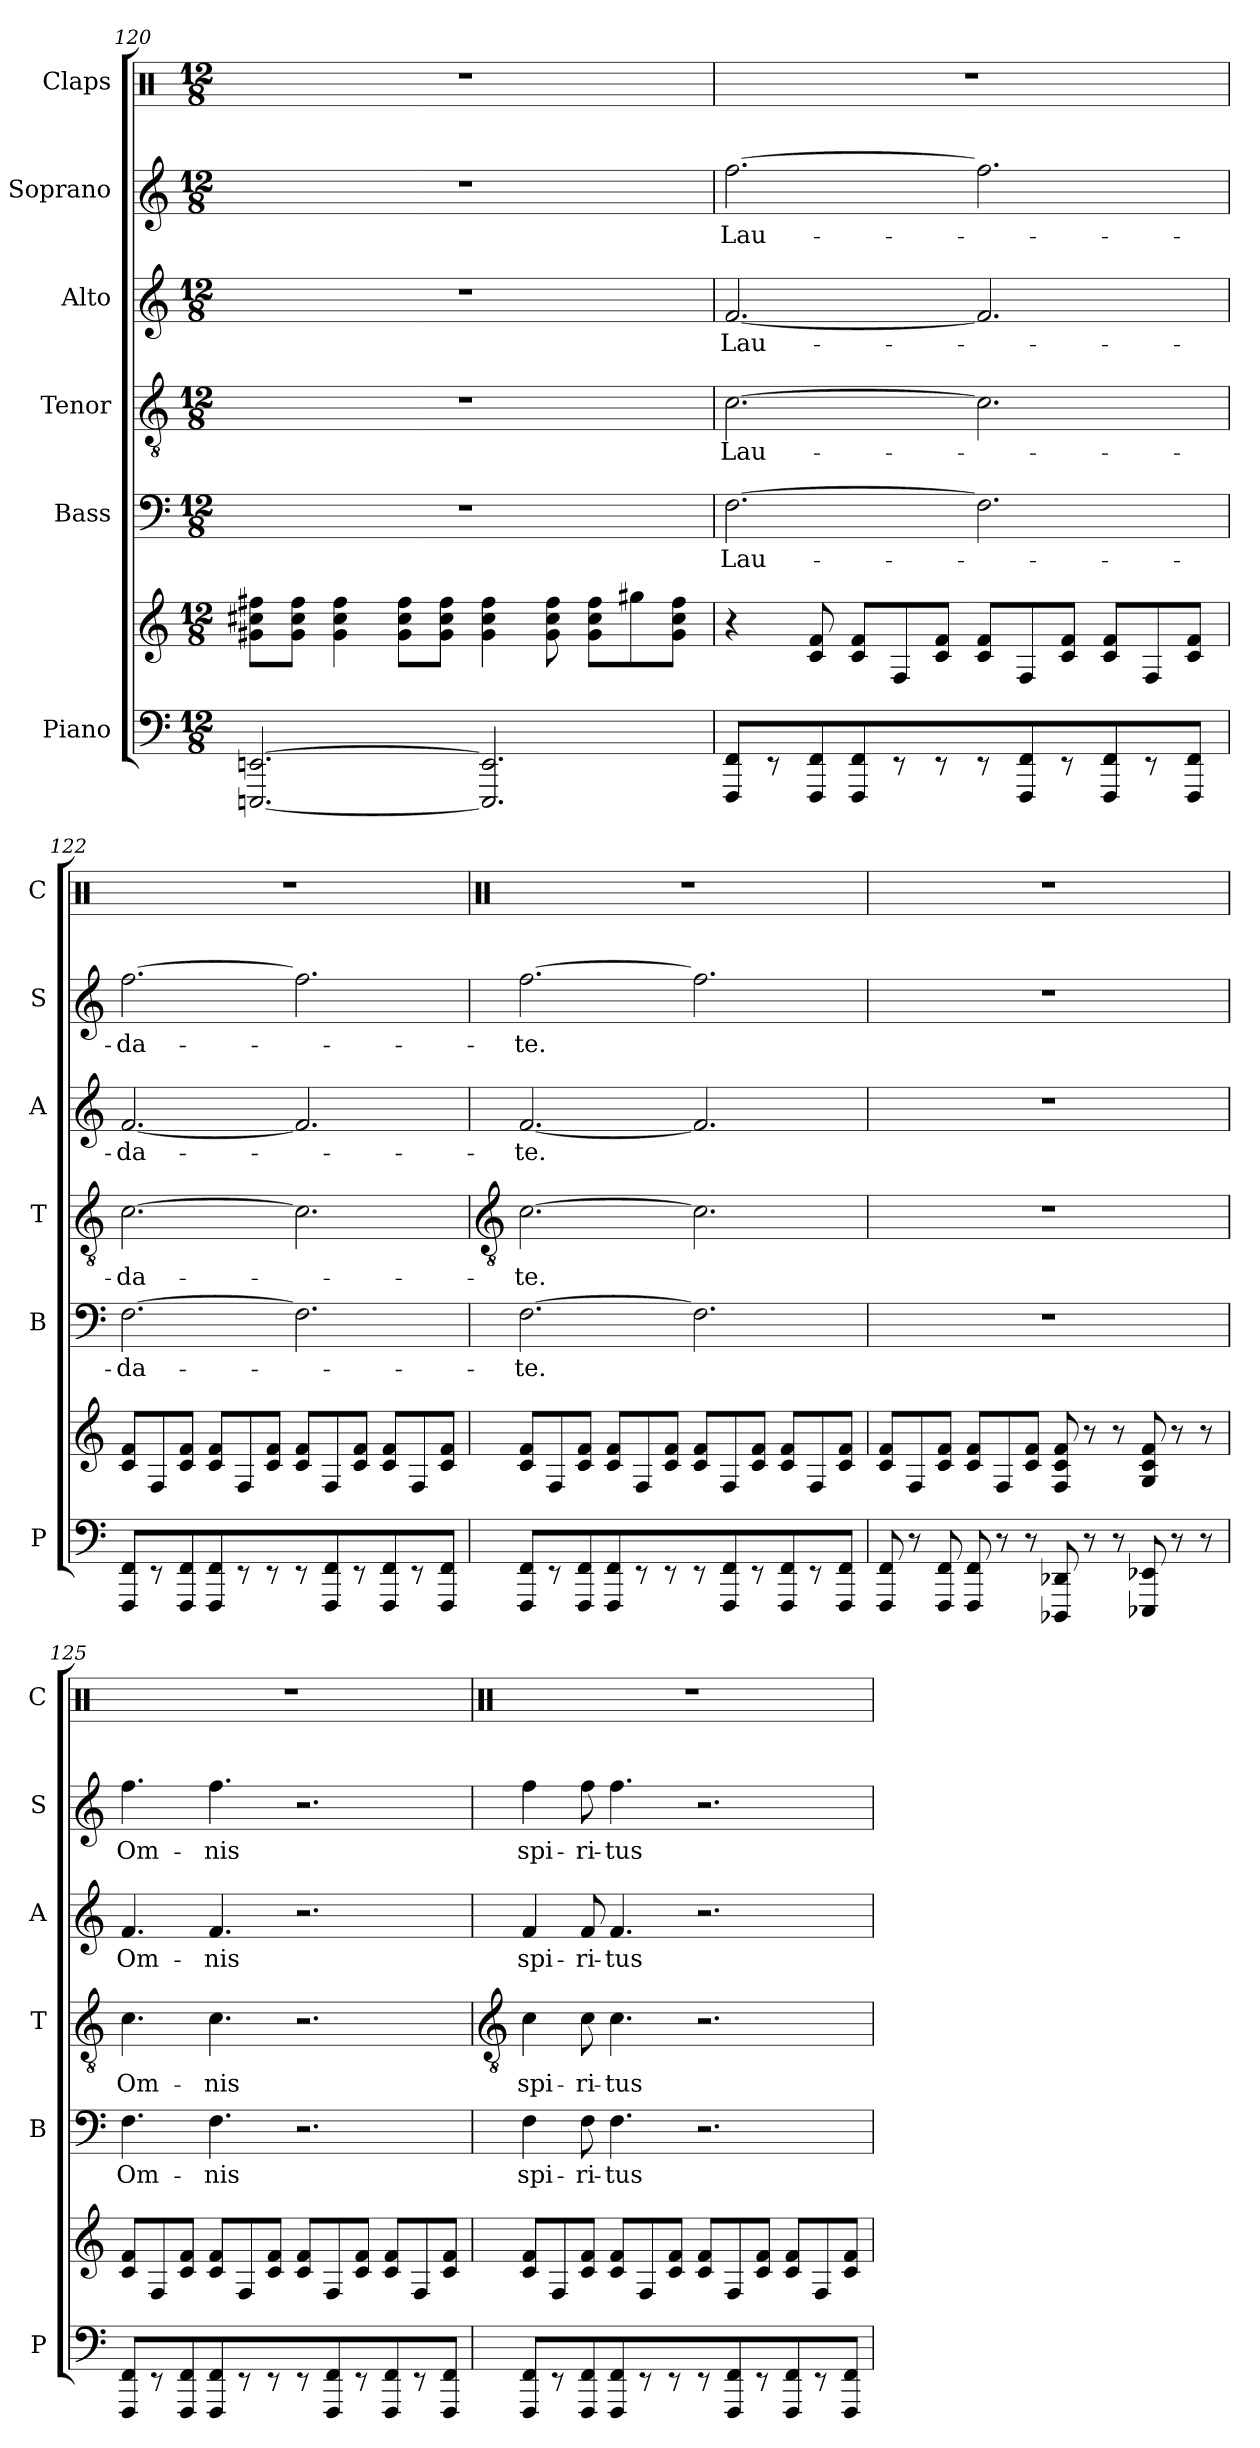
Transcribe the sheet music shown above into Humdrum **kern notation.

**kern	**kern	**kern	**text	**kern	**text	**kern	**text	**kern	**text	**kern
*part6	*part6	*part5	*part5	*part4	*part4	*part3	*part3	*part2	*part2	*part1
*staff7	*staff6	*staff5	*staff5	*staff4	*staff4	*staff3	*staff3	*staff2	*staff2	*staff1
*I"Piano	*	*I"Bass	*	*I"Tenor	*	*I"Alto	*	*I"Soprano	*	*I"Claps
*I'P	*	*I'B	*	*I'T	*	*I'A	*	*I'S	*	*I'C
!!LO:LB:g=z
*clefF4	*clefG2	*clefF4	*	*clefGv2	*	*clefG2	*	*clefG2	*	*clefX
*	*	*	*	*	*	*	*	*	*	*ITrd14c24
*k[]	*k[]	*k[]	*	*k[]	*	*k[]	*	*k[]	*	*k[]
*C:	*C:	*C:	*	*C:	*	*C:	*	*C:	*	*C:
*M12/8	*M12/8	*M12/8	*	*M12/8	*	*M12/8	*	*M12/8	*	*M12/8
=120	=120	=120	=120	=120	=120	=120	=120	=120	=120	=120
!	!	!LO:N:vis=1	!	!LO:N:vis=1	!	!LO:N:vis=1	!	!LO:N:vis=1	!	!LO:N:vis=1
[2.EEEn [2.EEn	8g#X 8cc#X 8ff#XL	1.r	.	1.r	.	1.r	.	1.r	.	1.r
.	8g# 8cc# 8ff#J	.	.	.	.	.	.	.	.	.
.	4g# 4cc# 4ff#	.	.	.	.	.	.	.	.	.
.	8g# 8cc# 8ff#L	.	.	.	.	.	.	.	.	.
.	8g# 8cc# 8ff#J	.	.	.	.	.	.	.	.	.
2.EEE] 2.EE]	4g# 4cc# 4ff#	.	.	.	.	.	.	.	.	.
.	8g# 8cc# 8ff#	.	.	.	.	.	.	.	.	.
.	8g# 8cc# 8ff#L	.	.	.	.	.	.	.	.	.
.	8gg#X	.	.	.	.	.	.	.	.	.
.	8g# 8cc# 8ff#J	.	.	.	.	.	.	.	.	.
=121	=121	=121	=121	=121	=121	=121	=121	=121	=121	=121
!	!	!	!LO:LY:b	!	!LO:LY:b	!	!LO:LY:b	!	!LO:LY:b	!LO:N:vis=1
8FFF 8FF	4r	[2.F	Lau-	[2.c	Lau-	[2.f	Lau-	[2.ff	Lau-	1.r
8r	.	.	.	.	.	.	.	.	.	.
8FFF 8FF	8c 8f	.	.	.	.	.	.	.	.	.
8FFF 8FF	8c 8fL	.	.	.	.	.	.	.	.	.
8r	8F	.	.	.	.	.	.	.	.	.
8r	8c 8fJ	.	.	.	.	.	.	.	.	.
8r	8c 8fL	2.F]	.	2.c]	.	2.f]	.	2.ff]	.	.
8FFF 8FF	8F	.	.	.	.	.	.	.	.	.
8r	8c 8fJ	.	.	.	.	.	.	.	.	.
8FFF 8FF	8c 8fL	.	.	.	.	.	.	.	.	.
8r	8F	.	.	.	.	.	.	.	.	.
8FFF 8FFJ	8c 8fJ	.	.	.	.	.	.	.	.	.
=122	=122	=122	=122	=122	=122	=122	=122	=122	=122	=122
!	!	!	!LO:LY:b	!	!LO:LY:b	!	!LO:LY:b	!	!LO:LY:b	!LO:N:vis=1
8FFF 8FF	8c 8fL	[2.F	-da-	[2.c	-da-	[2.f	-da-	[2.ff	-da-	1.r
8r	8F	.	.	.	.	.	.	.	.	.
8FFF 8FF	8c 8fJ	.	.	.	.	.	.	.	.	.
8FFF 8FF	8c 8fL	.	.	.	.	.	.	.	.	.
8r	8F	.	.	.	.	.	.	.	.	.
8r	8c 8fJ	.	.	.	.	.	.	.	.	.
8r	8c 8fL	2.F]	.	2.c]	.	2.f]	.	2.ff]	.	.
8FFF 8FF	8F	.	.	.	.	.	.	.	.	.
8r	8c 8fJ	.	.	.	.	.	.	.	.	.
8FFF 8FF	8c 8fL	.	.	.	.	.	.	.	.	.
8r	8F	.	.	.	.	.	.	.	.	.
8FFF 8FFJ	8c 8fJ	.	.	.	.	.	.	.	.	.
!!LO:LB:g=z
=123	=123	=123	=123	=123	=123	=123	=123	=123	=123	=123
*	*	*	*	*clefGv2	*	*	*	*	*	*clefX
!	!	!	!LO:LY:b	!	!LO:LY:b	!	!LO:LY:b	!	!LO:LY:b	!LO:N:vis=1
8FFF 8FF	8c 8fL	[2.F	-te.	[2.c	-te.	[2.f	-te.	[2.ff	-te.	1.r
8r	8F	.	.	.	.	.	.	.	.	.
8FFF 8FF	8c 8fJ	.	.	.	.	.	.	.	.	.
8FFF 8FF	8c 8fL	.	.	.	.	.	.	.	.	.
8r	8F	.	.	.	.	.	.	.	.	.
8r	8c 8fJ	.	.	.	.	.	.	.	.	.
8r	8c 8fL	2.F]	.	2.c]	.	2.f]	.	2.ff]	.	.
8FFF 8FF	8F	.	.	.	.	.	.	.	.	.
8r	8c 8fJ	.	.	.	.	.	.	.	.	.
8FFF 8FF	8c 8fL	.	.	.	.	.	.	.	.	.
8r	8F	.	.	.	.	.	.	.	.	.
8FFF 8FFJ	8c 8fJ	.	.	.	.	.	.	.	.	.
=124	=124	=124	=124	=124	=124	=124	=124	=124	=124	=124
!	!	!LO:N:vis=1	!	!LO:N:vis=1	!	!LO:N:vis=1	!	!LO:N:vis=1	!	!LO:N:vis=1
8FFF 8FF	8c 8fL	1.r	.	1.r	.	1.r	.	1.r	.	1.r
8r	8F	.	.	.	.	.	.	.	.	.
8FFF 8FF	8c 8fJ	.	.	.	.	.	.	.	.	.
8FFF 8FF	8c 8fL	.	.	.	.	.	.	.	.	.
8r	8F	.	.	.	.	.	.	.	.	.
8r	8c 8fJ	.	.	.	.	.	.	.	.	.
8DDD-X 8DD-X	8F 8c 8f	.	.	.	.	.	.	.	.	.
8r	8r	.	.	.	.	.	.	.	.	.
8r	8r	.	.	.	.	.	.	.	.	.
8EEE-X 8EE-X	8G 8c 8f	.	.	.	.	.	.	.	.	.
8r	8r	.	.	.	.	.	.	.	.	.
8r	8r	.	.	.	.	.	.	.	.	.
=125	=125	=125	=125	=125	=125	=125	=125	=125	=125	=125
!	!	!	!LO:LY:b	!	!LO:LY:b	!	!LO:LY:b	!	!LO:LY:b	!LO:N:vis=1
8FFF 8FF	8c 8fL	4.F	Om-	4.c	Om-	4.f	Om-	4.ff	Om-	1.r
8r	8F	.	.	.	.	.	.	.	.	.
8FFF 8FF	8c 8fJ	.	.	.	.	.	.	.	.	.
!	!	!	!LO:LY:b	!	!LO:LY:b	!	!LO:LY:b	!	!LO:LY:b	!
8FFF 8FF	8c 8fL	4.F	-nis	4.c	-nis	4.f	-nis	4.ff	-nis	.
8r	8F	.	.	.	.	.	.	.	.	.
8r	8c 8fJ	.	.	.	.	.	.	.	.	.
8r	8c 8fL	2.r	.	2.r	.	2.r	.	2.r	.	.
8FFF 8FF	8F	.	.	.	.	.	.	.	.	.
8r	8c 8fJ	.	.	.	.	.	.	.	.	.
8FFF 8FF	8c 8fL	.	.	.	.	.	.	.	.	.
8r	8F	.	.	.	.	.	.	.	.	.
8FFF 8FFJ	8c 8fJ	.	.	.	.	.	.	.	.	.
!!LO:LB:g=z
=126	=126	=126	=126	=126	=126	=126	=126	=126	=126	=126
*	*	*	*	*clefGv2	*	*	*	*	*	*clefX
!	!	!	!LO:LY:b	!	!LO:LY:b	!	!LO:LY:b	!	!LO:LY:b	!LO:N:vis=1
8FFF 8FF	8c 8fL	4F	spi-	4c	spi-	4f	spi-	4ff	spi-	1.r
8r	8F	.	.	.	.	.	.	.	.	.
!	!	!	!LO:LY:b	!	!LO:LY:b	!	!LO:LY:b	!	!LO:LY:b	!
8FFF 8FF	8c 8fJ	8F	-ri-	8c	-ri-	8f	-ri-	8ff	-ri-	.
!	!	!	!LO:LY:b	!	!LO:LY:b	!	!LO:LY:b	!	!LO:LY:b	!
8FFF 8FF	8c 8fL	4.F	-tus	4.c	-tus	4.f	-tus	4.ff	-tus	.
8r	8F	.	.	.	.	.	.	.	.	.
8r	8c 8fJ	.	.	.	.	.	.	.	.	.
8r	8c 8fL	2.r	.	2.r	.	2.r	.	2.r	.	.
8FFF 8FF	8F	.	.	.	.	.	.	.	.	.
8r	8c 8fJ	.	.	.	.	.	.	.	.	.
8FFF 8FF	8c 8fL	.	.	.	.	.	.	.	.	.
8r	8F	.	.	.	.	.	.	.	.	.
8FFF 8FFJ	8c 8fJ	.	.	.	.	.	.	.	.	.
=	=	=	=	=	=	=	=	=	=	=
*-	*-	*-	*-	*-	*-	*-	*-	*-	*-	*-
